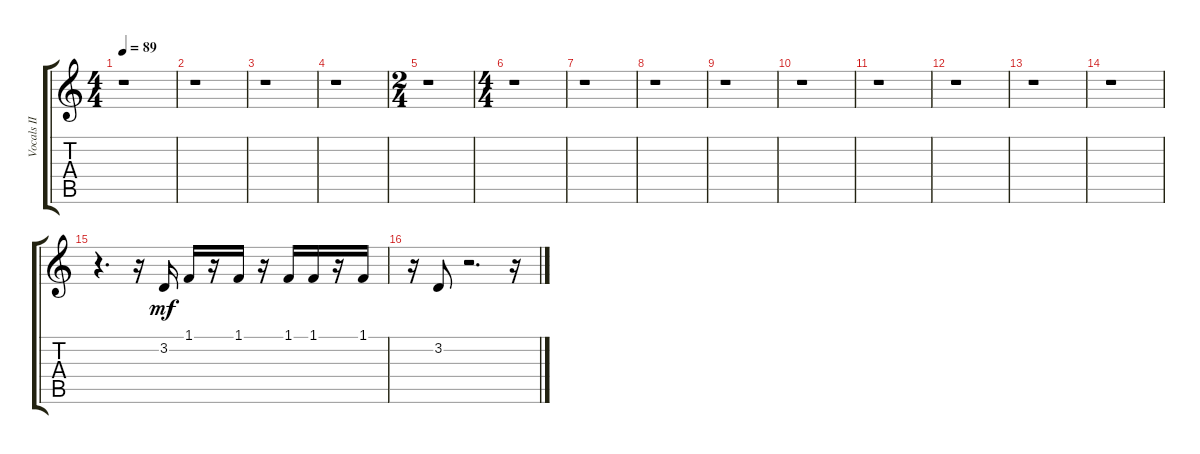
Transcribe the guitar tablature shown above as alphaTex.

\track ("Vocals II" "Vocals II") {instrument rockorgan}
\staff {score tabs}
\tuning (E4 B3 G3 D3 A2 E2) {hide}
\ts (4 4)
\tempo 89
\clef g2
\ks c
r.1{dy mf instrument rockorgan} |
r.1 |
r.1 |
r.1 |
\ts (2 4)
r.1 |
\ts (4 4)
r.1 |
r.1 |
r.1 |
r.1 |
r.1 |
r.1 |
r.1 |
r.1 |
r.1 |
r.4{d} r.16 3.2.16 1.1.16 r.16 1.1.16 r.16 1.1.16 1.1.16 r.16 1.1.16 |
r.16 3.2.8 r.2{d} r.16
